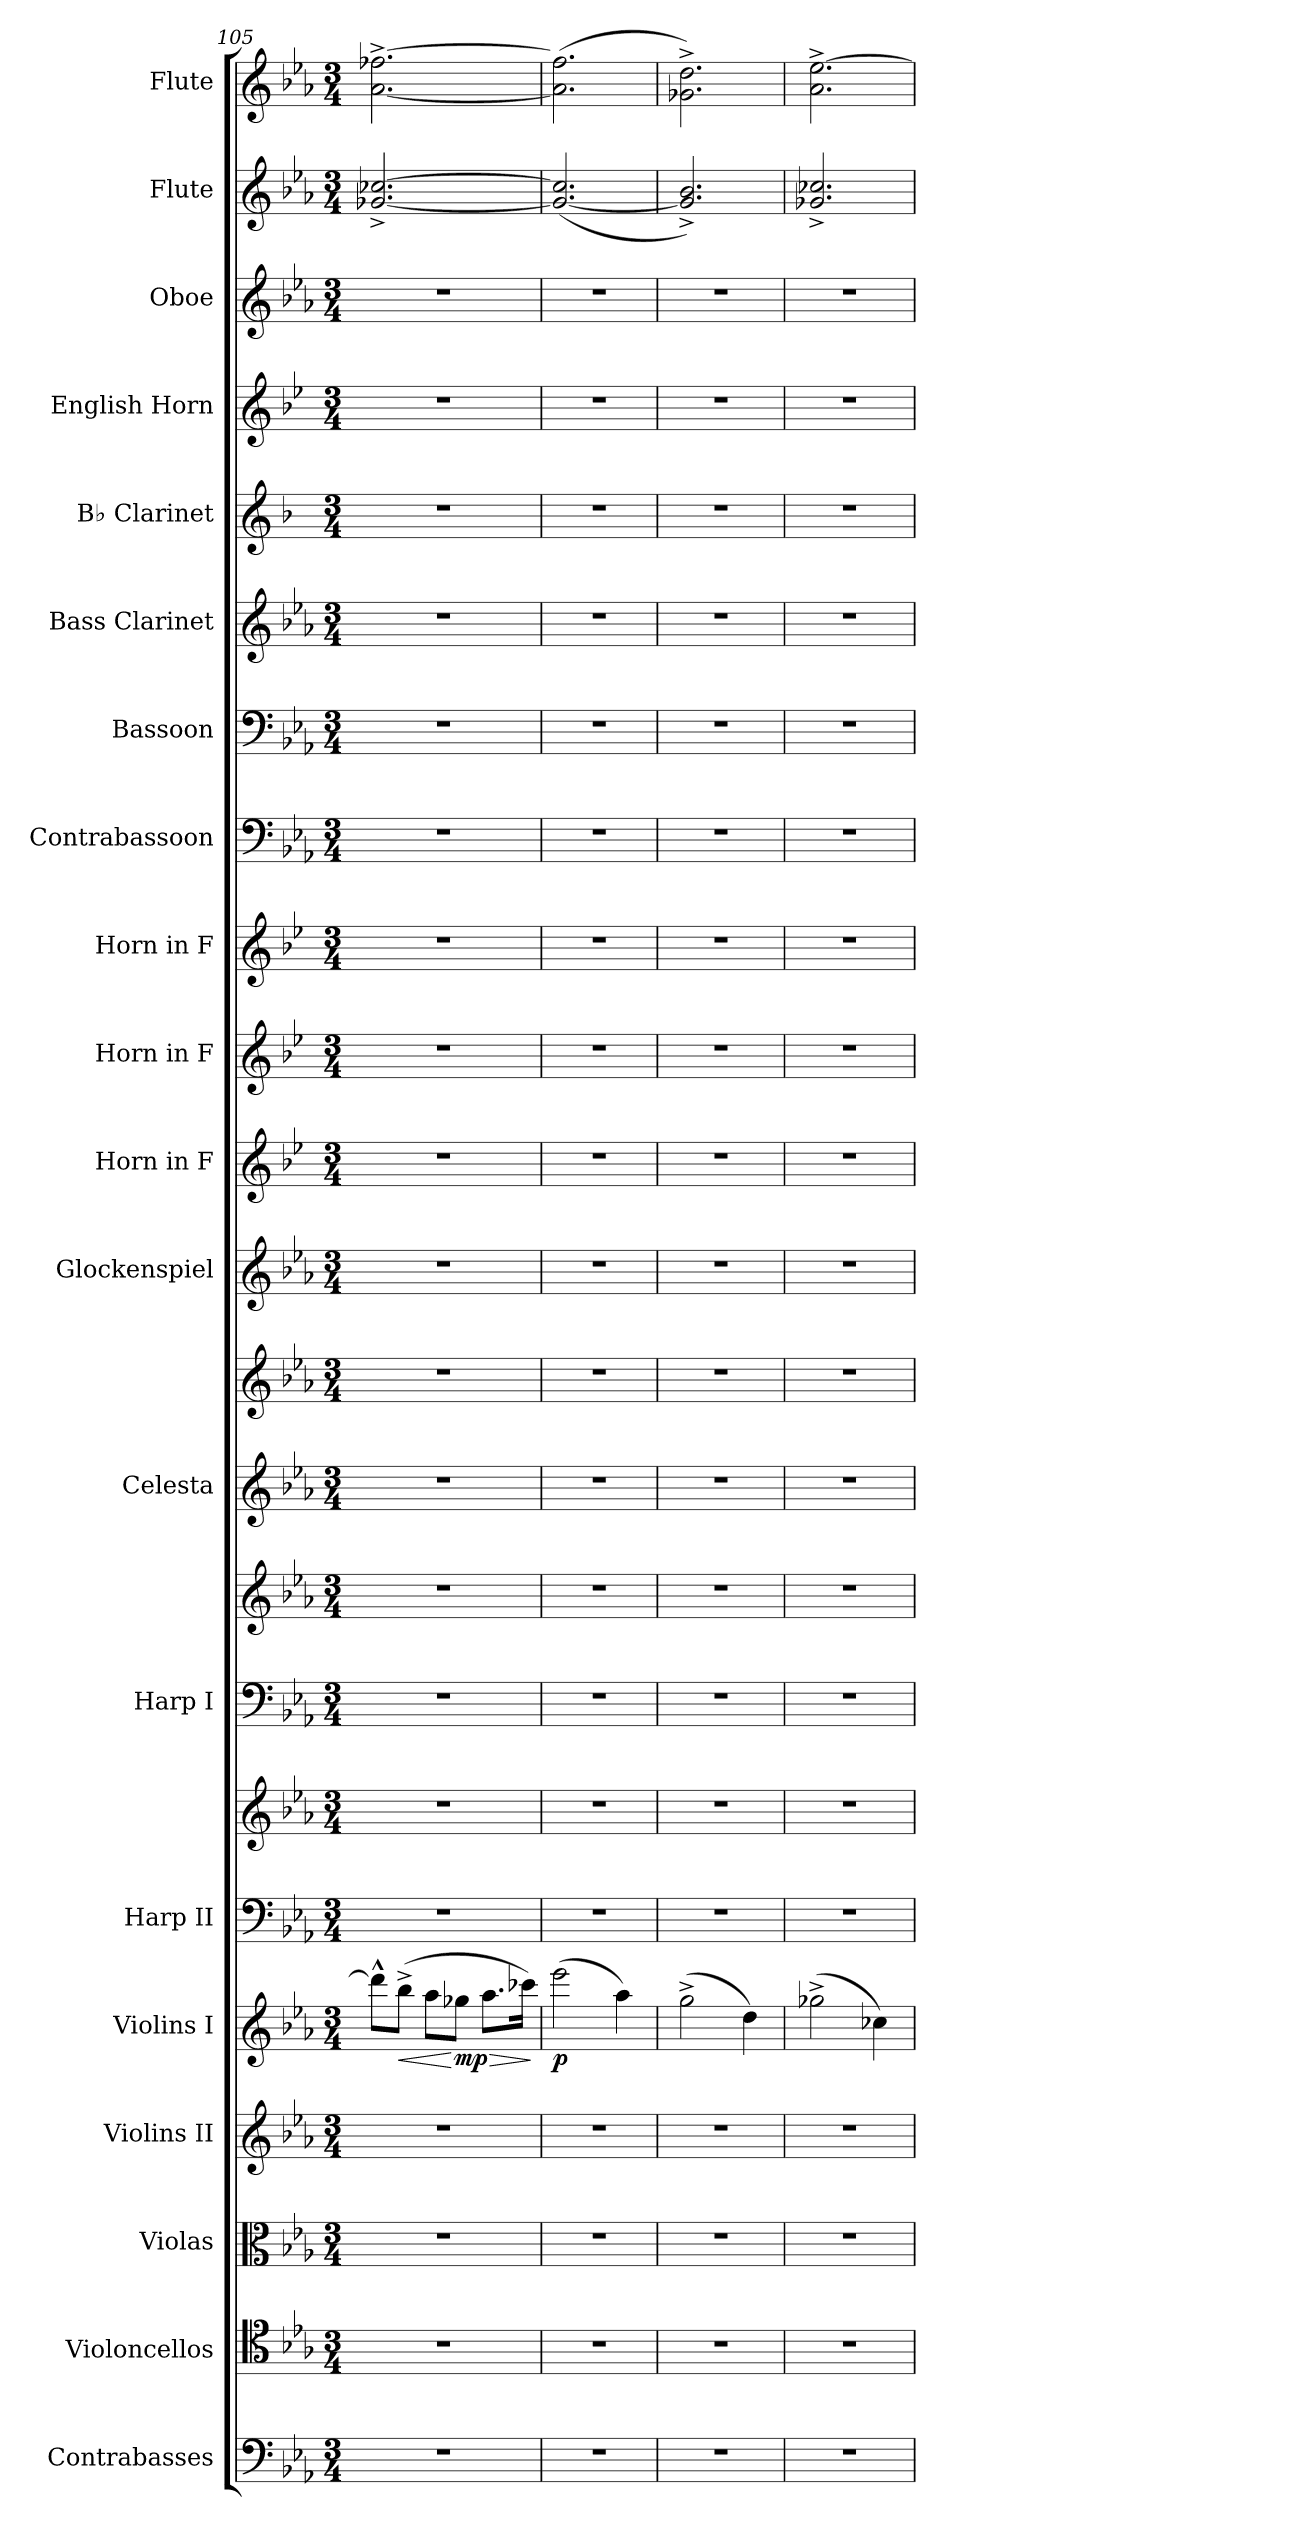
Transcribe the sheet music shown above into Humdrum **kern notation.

**kern	**kern	**kern	**kern	**kern	**dynam	**kern	**kern	**kern	**kern	**kern	**kern	**kern	**kern	**kern	**kern	**kern	**kern	**kern	**kern	**kern	**kern	**kern	**kern
*part20	*part19	*part18	*part17	*part16	*part16	*part15	*part15	*part14	*part14	*part13	*part13	*part12	*part11	*part10	*part9	*part8	*part7	*part6	*part5	*part4	*part3	*part2	*part1
*staff23	*staff22	*staff21	*staff20	*staff19	*staff19	*staff18	*staff17	*staff16	*staff15	*staff14	*staff13	*staff12	*staff11	*staff10	*staff9	*staff8	*staff7	*staff6	*staff5	*staff4	*staff3	*staff2	*staff1
*I"Contrabasses	*I"Violoncellos	*I"Violas	*I"Violins II	*I"Violins I	*	*I"Harp II	*	*I"Harp I	*	*I"Celesta	*	*I"Glockenspiel	*I"Horn in F	*I"Horn in F	*I"Horn in F	*I"Contrabassoon	*I"Bassoon	*I"Bass Clarinet	*I"B♭ Clarinet	*I"English Horn	*I"Oboe	*I"Flute	*I"Flute
*I'Cbs.	*I'Vcs.	*I'Vlas.	*I'Vlns.	*I'Vlns.	*	*I'Hrp.	*	*I'Hrp.	*	*I'Cel.	*	*I'Glk.	*	*	*	*I'Cbsn.	*I'Bsn.	*I'B. Cl.	*I'B♭ Cl.	*I'E. Hn.	*I'Ob.	*I'Fl.	*I'Fl.
*clefF4	*clefC4	*clefC3	*clefG2	*clefG2	*	*clefF4	*clefG2	*clefF4	*clefG2	*clefG2	*clefG2	*clefG2	*clefG2	*clefG2	*clefG2	*clefF4	*clefF4	*clefG2	*clefG2	*clefG2	*clefG2	*clefG2	*clefG2
*ITrd7c12	*	*	*	*	*	*	*	*	*	*ITrd-7c-12	*ITrd-7c-12	*ITrd-14c-24	*ITrd4c7	*ITrd4c7	*ITrd4c7	*ITrd7c12	*	*ITrd8c14	*ITrd1c2	*ITrd4c7	*	*	*
*k[b-e-a-]	*k[b-e-a-]	*k[b-e-a-]	*k[b-e-a-]	*k[b-e-a-]	*	*k[b-e-a-]	*k[b-e-a-]	*k[b-e-a-]	*k[b-e-a-]	*k[b-e-a-]	*k[b-e-a-]	*k[b-e-a-]	*k[b-e-a-]	*k[b-e-a-]	*k[b-e-a-]	*k[b-e-a-]	*k[b-e-a-]	*k[b-e-a-]	*k[b-e-a-]	*k[b-e-a-]	*k[b-e-a-]	*k[b-e-a-]	*k[b-e-a-]
*M3/4	*M3/4	*M3/4	*M3/4	*M3/4	*	*M3/4	*M3/4	*M3/4	*M3/4	*M3/4	*M3/4	*M3/4	*M3/4	*M3/4	*M3/4	*M3/4	*M3/4	*M3/4	*M3/4	*M3/4	*M3/4	*M3/4	*M3/4
*MM64	*MM64	*MM64	*MM64	*MM64	*	*MM64	*MM64	*MM64	*MM64	*MM64	*MM64	*MM64	*MM64	*MM64	*MM64	*MM64	*MM64	*MM64	*MM64	*MM64	*MM64	*MM64	*MM64
=105	=105	=105	=105	=105	=105	=105	=105	=105	=105	=105	=105	=105	=105	=105	=105	=105	=105	=105	=105	=105	=105	=105	=105
2.r	2.r	2.r	2.r	8ddd-^^\L]	.	2.r	2.r	2.r	2.r	2.r	2.r	2.r	2.r	2.r	2.r	2.r	2.r	2.r	2.r	2.r	2.r	[2.g-X/^ [2.cc-X/^	[2.a-\^ [2.ff-X\^
!	!	!	!	!	!LO:HP:b	!	!	!	!	!	!	!	!	!	!	!	!	!	!	!	!	!	!
.	.	.	.	(8bb-^\J	<	.	.	.	.	.	.	.	.	.	.	.	.	.	.	.	.	.	.
.	.	.	.	8aa-\L	.	.	.	.	.	.	.	.	.	.	.	.	.	.	.	.	.	.	.
!	!	!	!	!	!LO:HP:n=1:b	!	!	!	!	!	!	!	!	!	!	!	!	!	!	!	!	!	!
!	!	!	!	!	!LO:DY:n=1:b	!	!	!	!	!	!	!	!	!	!	!	!	!	!	!	!	!	!
.	.	.	.	8gg-X\J	[ > mp	.	.	.	.	.	.	.	.	.	.	.	.	.	.	.	.	.	.
.	.	.	.	8.aa-\L	.	.	.	.	.	.	.	.	.	.	.	.	.	.	.	.	.	.	.
.	.	.	.	16ccc-X\Jk)	.	.	.	.	.	.	.	.	.	.	.	.	.	.	.	.	.	.	.
.	.	.	.	.	]	.	.	.	.	.	.	.	.	.	.	.	.	.	.	.	.	.	.
=106	=106	=106	=106	=106	=106	=106	=106	=106	=106	=106	=106	=106	=106	=106	=106	=106	=106	=106	=106	=106	=106	=106	=106
*	*	*	*	*	*	*	*	*	*	*	*	*	*	*	*	*	*	*	*	*	*	*	*MM64
!	!	!	!	!	!LO:DY:b	!	!	!	!	!	!	!	!	!	!	!	!	!	!	!	!	!	!
2.r	2.r	2.r	2.r	(2eee-\	p	2.r	2.r	2.r	2.r	2.r	2.r	2.r	2.r	2.r	2.r	2.r	2.r	2.r	2.r	2.r	2.r	(2.g-/_ 2.cc-/]	(2.a-\] 2.ff-\]
.	.	.	.	4aa-\)	.	.	.	.	.	.	.	.	.	.	.	.	.	.	.	.	.	.	.
=107	=107	=107	=107	=107	=107	=107	=107	=107	=107	=107	=107	=107	=107	=107	=107	=107	=107	=107	=107	=107	=107	=107	=107
*	*	*	*	*	*	*	*	*	*	*	*	*	*	*	*	*	*	*	*	*	*	*	*MM60
2.r	2.r	2.r	2.r	(2gg^\	.	2.r	2.r	2.r	2.r	2.r	2.r	2.r	2.r	2.r	2.r	2.r	2.r	2.r	2.r	2.r	2.r	2.g-/]^ 2.b-/^)	2.g-X\^ 2.dd\^)
.	.	.	.	4dd\)	.	.	.	.	.	.	.	.	.	.	.	.	.	.	.	.	.	.	.
=108	=108	=108	=108	=108	=108	=108	=108	=108	=108	=108	=108	=108	=108	=108	=108	=108	=108	=108	=108	=108	=108	=108	=108
*	*	*	*	*	*	*	*	*	*	*	*	*	*	*	*	*	*	*	*	*	*	*	*MM56
2.r	2.r	2.r	2.r	(2gg-X^\	.	2.r	2.r	2.r	2.r	2.r	2.r	2.r	2.r	2.r	2.r	2.r	2.r	2.r	2.r	2.r	2.r	2.g-X/^ 2.cc-X/^	2.a-\^ [2.ee-\^
.	.	.	.	4cc-X\)	.	.	.	.	.	.	.	.	.	.	.	.	.	.	.	.	.	.	.
=	=	=	=	=	=	=	=	=	=	=	=	=	=	=	=	=	=	=	=	=	=	=	=
*-	*-	*-	*-	*-	*-	*-	*-	*-	*-	*-	*-	*-	*-	*-	*-	*-	*-	*-	*-	*-	*-	*-	*-
